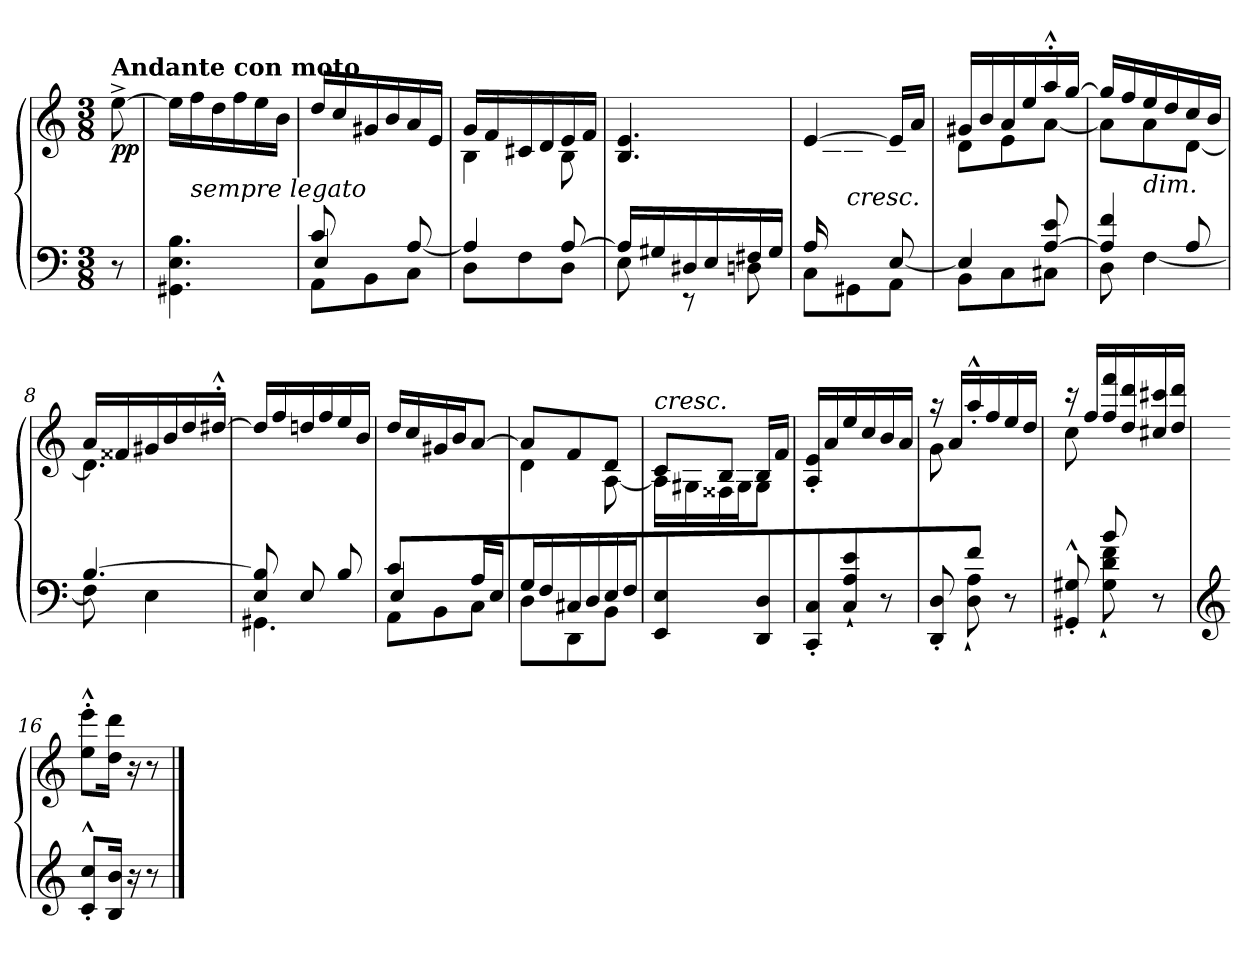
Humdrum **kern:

**kern	**kern	**dynam
*part1	*part1	*part1
*staff2	*staff1	*staff1/2
*clefF4	*clefG2	*
*k[]	*k[]	*
*C:	*C:	*
*M3/8	*M3/8	*
=	=	=
!	!LO:TX:a:B:t=Andante con moto	!
!	!	!LO:DY:b
8r	[8ee^>\	pp
=1	=1	=1
4.GG#X\ 4.E\ 4.B\	16ee\LL]	.
!	!LO:TX:b:i:t=sempre legato	!
.	16ff\	.
.	16dd\	.
.	16ff\	.
.	16ee\	.
.	16b\JJ	.
=2	=2	=2
*^	*^	*
*	*^	*	*	*
8c/L	4E/	8AA\L	16dd/LL	8ryy	.
.	.	.	16cc/	.	.
4ryy	.	8BB\	16g#X/	8.d\	.
.	.	.	16b/	.	.
.	[>8A/	8C\J	16a/	.	.
.	.	.	16e/JJ	16e\Jk	.
*	*v	*v	*	*	*
=3	=3	=3	=3	=3
4A/]	8D\L	16g/LL	4B\	.
.	.	16f/	.	.
.	8F\	16c#X/	.	.
.	.	16d/	.	.
[>8A/	8D\J	16e/	8B\	.
.	.	16f/JJ	.	.
*	*	*v	*v	*
=4	=4	=4	=4
16A/LL]	8E\	4.B/ 4.e/	.
16G#X/	.	.	.
16D#X/	8rEE	.	.
16E/	.	.	.
16F#X/	8D\	.	.
16G#/JJ	.	.	.
!!LO:LB:g=z
=5	=5	=5	=5
*	*^	*^	*
16A/LL	4ryy	8C\L	[>4e/	16ryy	.
4ryy	.	.	.	16c\	.
!	!	!	!	!LO:TX:b:i:t=cresc.	!
.	.	8GG#X\	.	16B\	.
.	.	.	.	16d\J	.
.	[>8E/	8AA\J	16e/LL]	8c\J	.
16ryy	.	.	16a/JJ	.	.
*	*v	*v	*	*	*
=6	=6	=6	=6	=6
4E/]	8BB\L	16g#X/LL	8d\L	.
.	.	16b/	.	.
.	8C\	16a/	8e\	.
.	.	16ee/	.	.
[>8A/ 8e/	8C#X\J	16aa^^>'>/	[<8a\J	.
.	.	[>16gg/JJ	.	.
=7	=7	=7	=7	=7
4A/] 4f/	8D\	16gg/LL]	8a\L]	.
.	.	16ff/	.	.
!	!	!LO:TX:b:i:t=dim.	!	!
.	[<4F\	16ee/	8a\	.
.	.	16dd/	.	.
8A/	.	16cc/	[<8d\J	.
.	.	16b/JJ	.	.
=8	=8	=8	=8	=8
[>4.B/	8F\]	16a/LL	4.d\]	.
.	.	16f##X/	.	.
.	4E\	16g#X/	.	.
.	.	16b/	.	.
.	.	16dd/	.	.
.	.	[>16dd#X^^>'>/JJ	.	.
*	*	*v	*v	*
!!LO:LB:g=z
=9	=9	=9	=9
8E/ 8B/]L	4.GG#X\	16dd#/LL]	.
.	.	16ff/	.
8E/	.	16ddn/	.
.	.	16ff/	.
8B/J	.	16ee/	.
.	.	16b/JJ	.
=10	=10	=10	=10
*	*^	*^	*
8c/L	4E/	8AA\L	16dd/LL	8ryy	.
.	.	.	16cc/	.	.
4ryy	.	8BB\	16g#X/	8d\	.
.	.	.	16b/J	.	.
.	16A/LL	8C\J	[>8a/J	8e\J	.
.	16E/JJ	.	.	.	.
*	*v	*v	*	*	*
=11	=11	=11	=11	=11
16G/LL	8D\L	8a/L]	4d\	.
16F/	.	.	.	.
16C#X/	8DD\	8f/	.	.
16D/	.	.	.	.
16E/	8BB\J	8d/J	[<8A\	.
16F/JJ	.	.	.	.
*v	*v	*	*	*
=12	=12	=12	=12
!	!LO:TX:a:i:t=cresc.	!	!
4EE/ 4E/	8c/L	16A\LL]	.
.	.	16G#X\	.
.	8B/J	16F##X\	.
.	.	16G#\J	.
8DD/ 8D/	16B/LL	8G#\J	.
.	16f/JJ	.	.
*	*v	*v	*
!!LO:LB:g=z
=13	=13	=13
8CC/'< 8C/'<	16A/'< 16e/'<LL	.
.	16a/	.
8C\`> 8A\`> 8e\`>	16ee/	.
.	16cc/	.
8r	16b/	.
.	16a/JJ	.
=14	=14	=14
*^	*^	*
8ryy	8DD/'< 8D/'<	16rgg	8g\L	.
.	.	16a/LL	.	.
8f/J	8D\`> 8A\`>	16aa^^>'>/	8ryy	.
.	.	16ff/	.	.
8ryy	8r	16ee/	8ryy	.
.	.	16dd/JJ	.	.
=15	=15	=15	=15	=15
8ryy	8GG#X/^^<'< 8G#X/^^<'<	16rbb	8cc\L	.
.	.	16ff/LL	.	.
8b/J	8G#\`< 8d\`< 8f\`<	16ff/ 16fff/	8ryy	.
.	.	16dd/ 16ddd/	.	.
8ryy	8r	16cc#X/ 16ccc#X/	8ryy	.
.	.	16dd/ 16ddd/JJ	.	.
*v	*v	*	*	*
*	*v	*v	*
=16	=16	=16
*clefG2	*	*
8c/^^>'> 8cc/^^>'>L	8ee\^^>'> 8eee\^^>'>L	.
16B/ 16b/Jk	16dd\ 16ddd\Jk	.
16r	16r	.
8r	8r	.
==	==	==
*-	*-	*-
